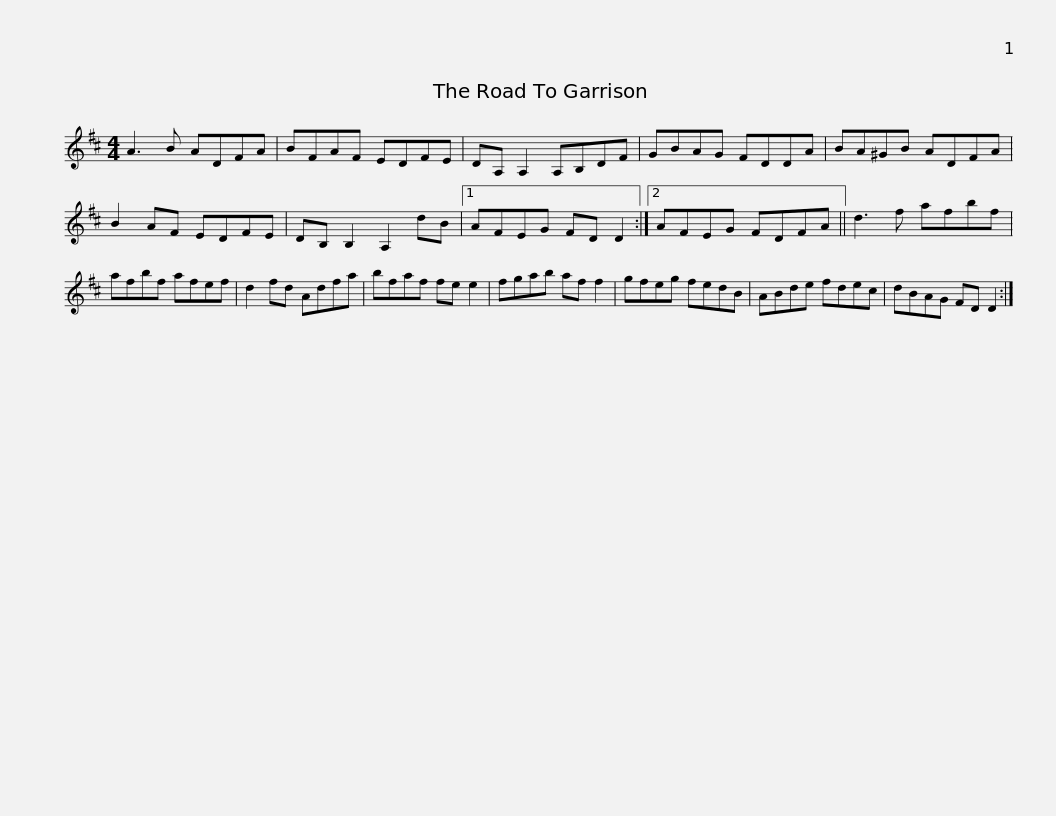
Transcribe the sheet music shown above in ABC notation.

X:1
L:1/8
M:4/4
I:linebreak $
K:D
V:1 treble
V:1
 A3 B ADFA | BFAF EDFE | DA, A,2 A,B,DF | GBAG FDDA | BA^GB ADFA |$ %5
 B2 AF EDFE | DB, B,2 A,2 dB |1 AFEG FD D2 :|2 AFEG FDFA || d3 f afbf | %10
 afbf afef |$ d2 fd Adfa | bfaf fe e2 | fgab af f2 | gfeg fedB | %15
 ABde fdec | dBAG FD D2 :| %17
